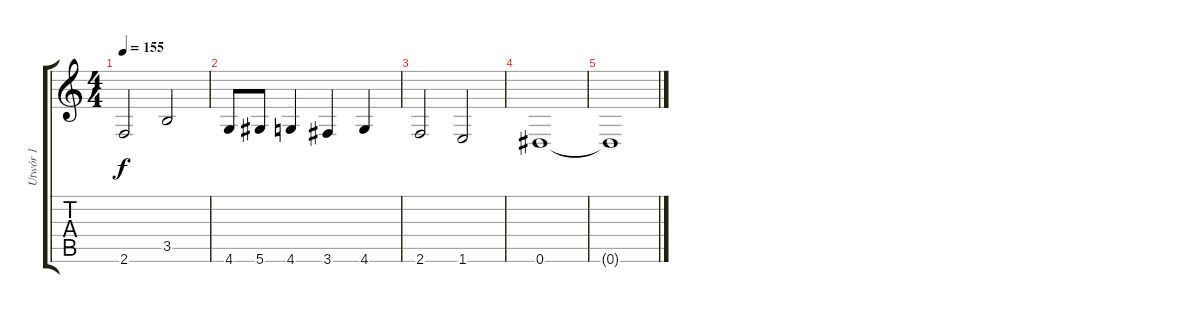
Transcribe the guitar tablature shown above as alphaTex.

\track ("Utwór 1" "Utwór 1") {instrument overdrivenguitar}
\staff {score tabs}
\tuning (Eb4 Bb3 Gb3 Db3 Ab2 Eb2) {hide}
\ts (4 4)
\tempo 155
\clef g2
\ks c
2.6.2{dy f} 3.5.2 |
4.6.8 5.6.8 4.6.4 3.6.4 4.6.4 |
2.6.2 1.6.2 |
0.6.1 |
0.6{t}.1
